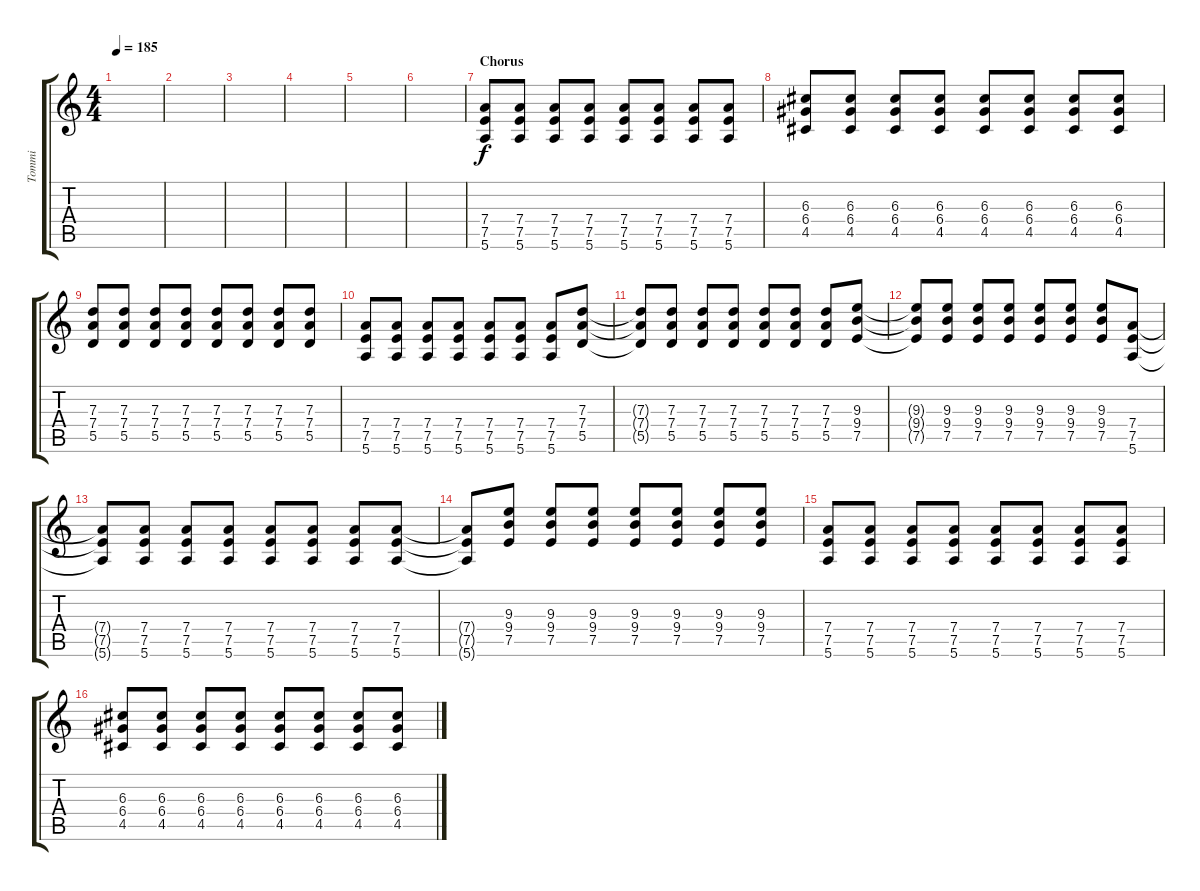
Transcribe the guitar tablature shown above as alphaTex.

\track ("Tommi" "Tommi") {instrument distortionguitar}
\staff {score tabs}
\tuning (E4 B3 G3 D3 A2 E2) {hide}
\ts (4 4)
\tempo 185
\clef g2
\ks c
|
|
|
|
|
|
\section ("" "Chorus")
(7.4 7.5 5.6).8 (7.4 7.5 5.6).8 (7.4 7.5 5.6).8 (7.4 7.5 5.6).8 (7.4 7.5 5.6).8 (7.4 7.5 5.6).8 (7.4 7.5 5.6).8 (7.4 7.5 5.6).8 |
(6.3 6.4 4.5).8 (6.3 6.4 4.5).8 (6.3 6.4 4.5).8 (6.3 6.4 4.5).8 (6.3 6.4 4.5).8 (6.3 6.4 4.5).8 (6.3 6.4 4.5).8 (6.3 6.4 4.5).8 |
(7.3 7.4 5.5).8 (7.3 7.4 5.5).8 (7.3 7.4 5.5).8 (7.3 7.4 5.5).8 (7.3 7.4 5.5).8 (7.3 7.4 5.5).8 (7.3 7.4 5.5).8 (7.3 7.4 5.5).8 |
(7.4 7.5 5.6).8 (7.4 7.5 5.6).8 (7.4 7.5 5.6).8 (7.4 7.5 5.6).8 (7.4 7.5 5.6).8 (7.4 7.5 5.6).8 (7.4 7.5 5.6).8 (7.3 7.4 5.5).8 |
(7.3{t} 7.4{t} 5.5{t}).8 (7.3 7.4 5.5).8 (7.3 7.4 5.5).8 (7.3 7.4 5.5).8 (7.3 7.4 5.5).8 (7.3 7.4 5.5).8 (7.3 7.4 5.5).8 (9.3 9.4 7.5).8 |
(9.3{t} 9.4{t} 7.5{t}).8 (9.3 9.4 7.5).8 (9.3 9.4 7.5).8 (9.3 9.4 7.5).8 (9.3 9.4 7.5).8 (9.3 9.4 7.5).8 (9.3 9.4 7.5).8 (7.4 7.5 5.6).8 |
(7.4{t} 7.5{t} 5.6{t}).8 (7.4 7.5 5.6).8 (7.4 7.5 5.6).8 (7.4 7.5 5.6).8 (7.4 7.5 5.6).8 (7.4 7.5 5.6).8 (7.4 7.5 5.6).8 (7.4 7.5 5.6).8 |
(7.4{t} 7.5{t} 5.6{t}).8 (9.3 9.4 7.5).8 (9.3 9.4 7.5).8 (9.3 9.4 7.5).8 (9.3 9.4 7.5).8 (9.3 9.4 7.5).8 (9.3 9.4 7.5).8 (9.3 9.4 7.5).8 |
(7.4 7.5 5.6).8 (7.4 7.5 5.6).8 (7.4 7.5 5.6).8 (7.4 7.5 5.6).8 (7.4 7.5 5.6).8 (7.4 7.5 5.6).8 (7.4 7.5 5.6).8 (7.4 7.5 5.6).8 |
(6.3 6.4 4.5).8 (6.3 6.4 4.5).8 (6.3 6.4 4.5).8 (6.3 6.4 4.5).8 (6.3 6.4 4.5).8 (6.3 6.4 4.5).8 (6.3 6.4 4.5).8 (6.3 6.4 4.5).8
